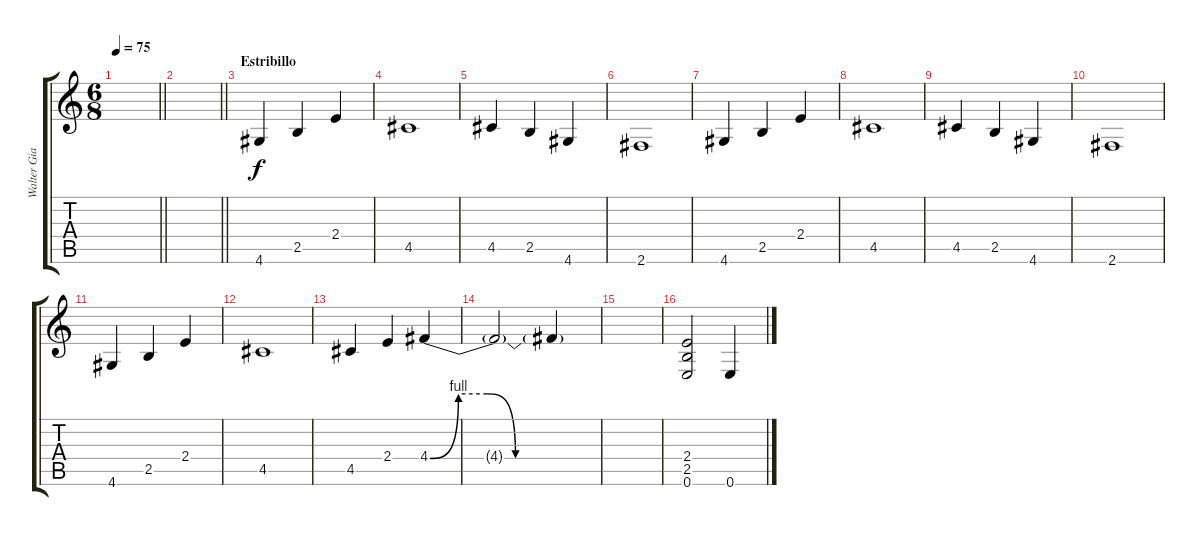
\track ("Walter Giardino" "Walter Gia") {instrument distortionguitar}
\staff {score tabs}
\tuning (E4 B3 G3 D3 A2 E2) {hide}
\ts (6 8)
\tempo 75
\clef g2
\barLineRight lightlight
\ks c
|
\section ("" "")
\barLineRight lightlight
|
\section ("" "Estribillo")
4.6.4 2.5.4 2.4.4 |
4.5.1 |
4.5.4 2.5.4 4.6.4 |
2.6.1 |
4.6.4 2.5.4 2.4.4 |
4.5.1 |
4.5.4 2.5.4 4.6.4 |
2.6.1 |
4.6.4 2.5.4 2.4.4 |
4.5.1 |
4.5.4 2.4.4 4.4{be (custom 0 0 10 4 20 4 30 0 60 0)}.4 |
4.4{t}.2 4.4{t}.4 |
|
(2.4 2.5 0.6).2 0.6.4
